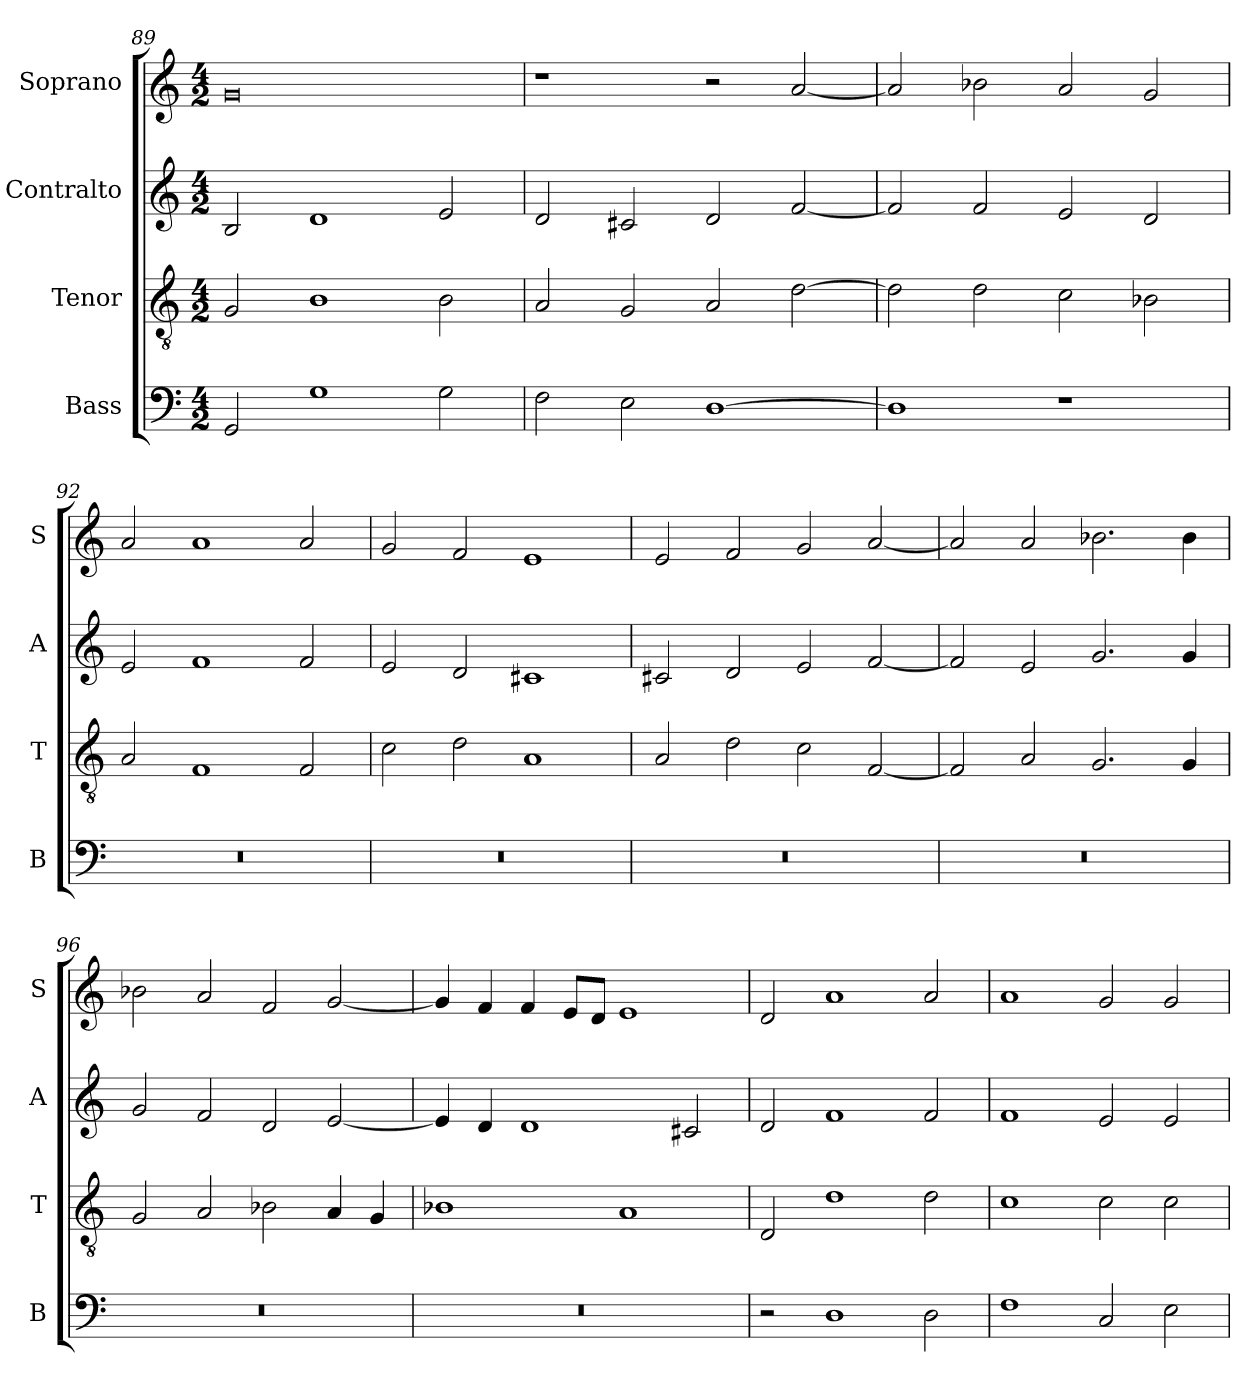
**kern	**kern	**kern	**kern
*part4	*part3	*part2	*part1
*staff4	*staff3	*staff2	*staff1
*I"Bass	*I"Tenor	*I"Contralto	*I"Soprano
*I'B	*I'T	*I'A	*I'S
*clefF4	*clefGv2	*clefG2	*clefG2
*k[]	*k[]	*k[]	*k[]
*G:mix	*G:mix	*G:mix	*G:mix
*M4/2	*M4/2	*M4/2	*M4/2
=89	=89	=89	=89
2GG	2G	2B	0g
1G	1B	1d	.
2G	2B	2e	.
=90	=90	=90	=90
2F	2A	2d	1r
2E	2G	2c#X	.
[1D	2A	2d	2r
.	[2d	[2f	[2a
=91	=91	=91	=91
1D]	2d]	2f]	2a]
.	2d	2f	2b-X
1r	2c	2e	2a
.	2B-X	2d	2g
=92	=92	=92	=92
0r	2A	2e	2a
.	1F	1f	1a
.	2F	2f	2a
=93	=93	=93	=93
0r	2c	2e	2g
.	2d	2d	2f
.	1A	1c#X	1e
=94	=94	=94	=94
0r	2A	2c#X	2e
.	2d	2d	2f
.	2c	2e	2g
.	[2F	[2f	[2a
=95	=95	=95	=95
0r	2F]	2f]	2a]
.	2A	2e	2a
.	2.G	2.g	2.b-X
.	4G	4g	4b-
=96	=96	=96	=96
0r	2G	2g	2b-X
.	2A	2f	2a
.	2B-X	2d	2f
.	4A	[2e	[2g
.	4G	.	.
=97	=97	=97	=97
0r	1B-X	4e]	4g]
.	.	4d	4f
.	.	1d	4f
.	.	.	8e/L
.	.	.	8d/J
.	1A	.	1e
.	.	2c#X	.
=98	=98	=98	=98
2r	2D	2d	2d
1D	1d	1f	1a
2D	2d	2f	2a
=99	=99	=99	=99
1F	1c	1f	1a
2C	2c	2e	2g
2E	2c	2e	2g
=	=	=	=
*-	*-	*-	*-
